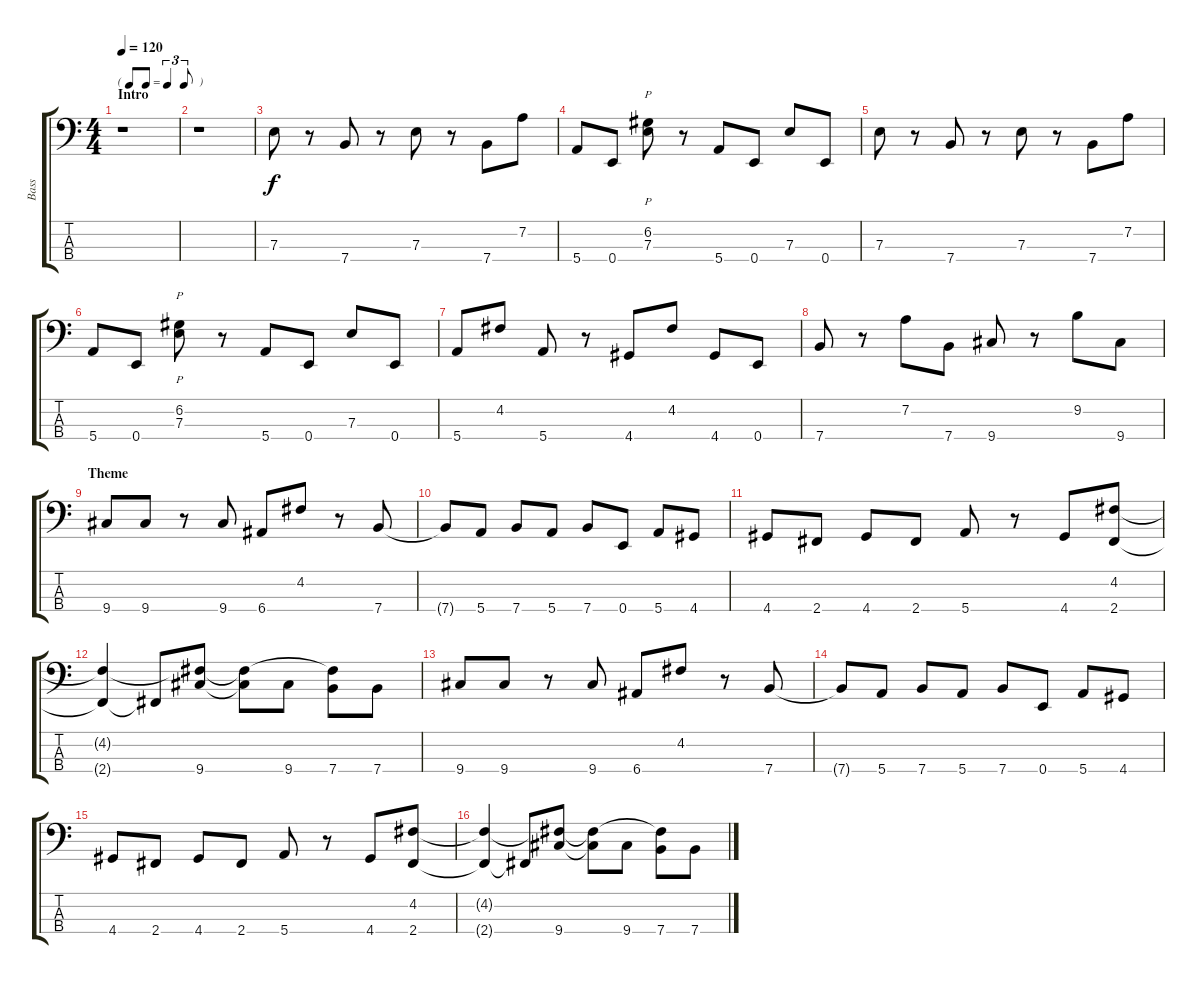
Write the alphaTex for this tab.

\track ("Bass" "Bass") {instrument electricbassfinger}
\staff {score tabs}
\tuning (G2 D2 A1 E1) {hide}
\ts (4 4)
\tf triplet8th
\section ("" "Intro")
\tempo 120
\clef f4
\ks c
r.1{dy f instrument electricbassfinger} |
r.1 |
7.3.8 r.8 7.4.8 r.8 7.3.8 r.8 7.4.8 7.2.8 |
5.4.8 0.4.8 (6.2 7.3).8{p} r.8 5.4.8 0.4.8 7.3.8 0.4.8 |
7.3.8 r.8 7.4.8 r.8 7.3.8 r.8 7.4.8 7.2.8 |
5.4.8 0.4.8 (6.2 7.3).8{p} r.8 5.4.8 0.4.8 7.3.8 0.4.8 |
5.4.8 4.2.8 5.4.8 r.8 4.4.8 4.2.8 4.4.8 0.4.8 |
7.4.8 r.8 7.2.8 7.4.8 9.4.8 r.8 9.2.8 9.4.8 |
\section ("" "Theme")
9.4.8 9.4.8 r.8 9.4.8 6.4.8 4.2.8 r.8 7.4.8 |
7.4{t}.8 5.4.8 7.4.8 5.4.8 7.4.8 0.4.8 5.4.8 4.4.8 |
4.4.8 2.4.8 4.4.8 2.4.8 5.4.8 r.8 4.4.8 (4.2 2.4).8 |
(4.2{t} 2.4{t}).4 2.4{t}.8 (4.2{t} 9.4).8 (4.2{t} 9.4{t}).8 9.4.8 (4.2{t} 7.4).8 7.4.8 |
9.4.8 9.4.8 r.8 9.4.8 6.4.8 4.2.8 r.8 7.4.8 |
7.4{t}.8 5.4.8 7.4.8 5.4.8 7.4.8 0.4.8 5.4.8 4.4.8 |
4.4.8 2.4.8 4.4.8 2.4.8 5.4.8 r.8 4.4.8 (4.2 2.4).8 |
(4.2{t} 2.4{t}).4 2.4{t}.8 (4.2{t} 9.4).8 (4.2{t} 9.4{t}).8 9.4.8 (4.2{t} 7.4).8 7.4.8
